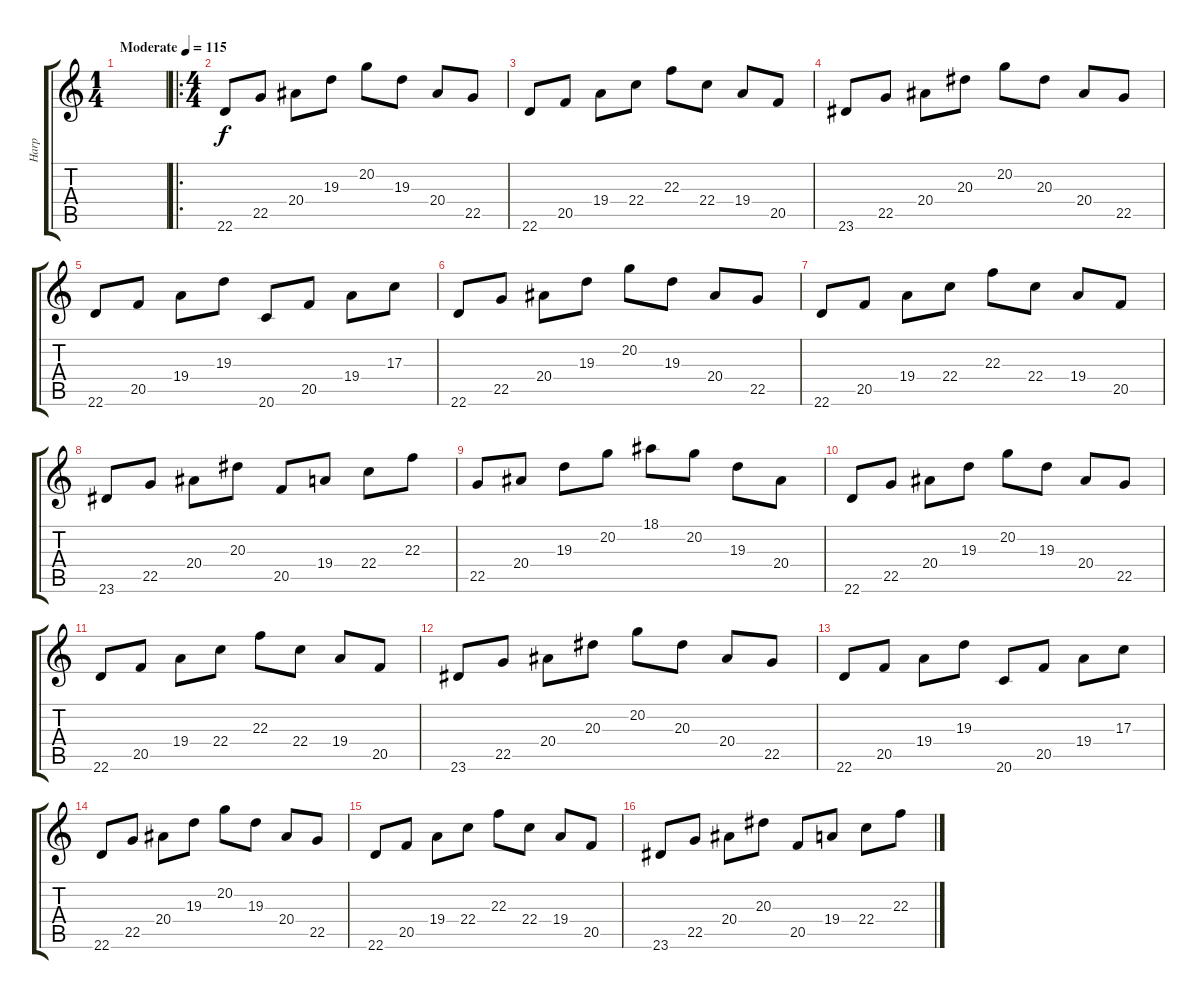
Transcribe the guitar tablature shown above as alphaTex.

\track ("Harp" "Harp") {instrument orchestralharp}
\staff {score tabs}
\tuning (E4 B3 G3 D3 A2 E2) {hide}
\ts (1 4)
\tempo (115 "Moderate")
\clef g2
\ks c
|
\ro
\ts (4 4)
22.6.8{balance 16} 22.5.8 20.4.8 19.3.8 20.2.8 19.3.8 20.4.8 22.5.8 |
22.6.8{balance 8} 20.5.8 19.4.8 22.4.8 22.3.8 22.4.8 19.4.8 20.5.8 |
23.6.8{balance 0} 22.5.8 20.4.8 20.3.8 20.2.8 20.3.8 20.4.8 22.5.8 |
22.6.8{balance 8} 20.5.8 19.4.8 19.3.8 20.6.8 20.5.8 19.4.8 17.3.8 |
22.6.8{balance 16} 22.5.8 20.4.8 19.3.8 20.2.8 19.3.8 20.4.8 22.5.8 |
22.6.8{balance 8} 20.5.8 19.4.8 22.4.8 22.3.8 22.4.8 19.4.8 20.5.8 |
23.6.8{balance 0} 22.5.8 20.4.8 20.3.8 20.5.8 19.4.8 22.4.8 22.3.8 |
22.5.8{balance 8} 20.4.8 19.3.8 20.2.8 18.1.8 20.2.8 19.3.8 20.4.8 |
22.6.8{balance 16} 22.5.8 20.4.8 19.3.8 20.2.8 19.3.8 20.4.8 22.5.8 |
22.6.8{balance 8} 20.5.8 19.4.8 22.4.8 22.3.8 22.4.8 19.4.8 20.5.8 |
23.6.8{balance 0} 22.5.8 20.4.8 20.3.8 20.2.8 20.3.8 20.4.8 22.5.8 |
22.6.8{balance 8} 20.5.8 19.4.8 19.3.8 20.6.8 20.5.8 19.4.8 17.3.8 |
22.6.8{balance 16} 22.5.8 20.4.8 19.3.8 20.2.8 19.3.8 20.4.8 22.5.8 |
22.6.8{balance 8} 20.5.8 19.4.8 22.4.8 22.3.8 22.4.8 19.4.8 20.5.8 |
23.6.8{balance 0} 22.5.8 20.4.8 20.3.8 20.5.8 19.4.8 22.4.8 22.3.8
